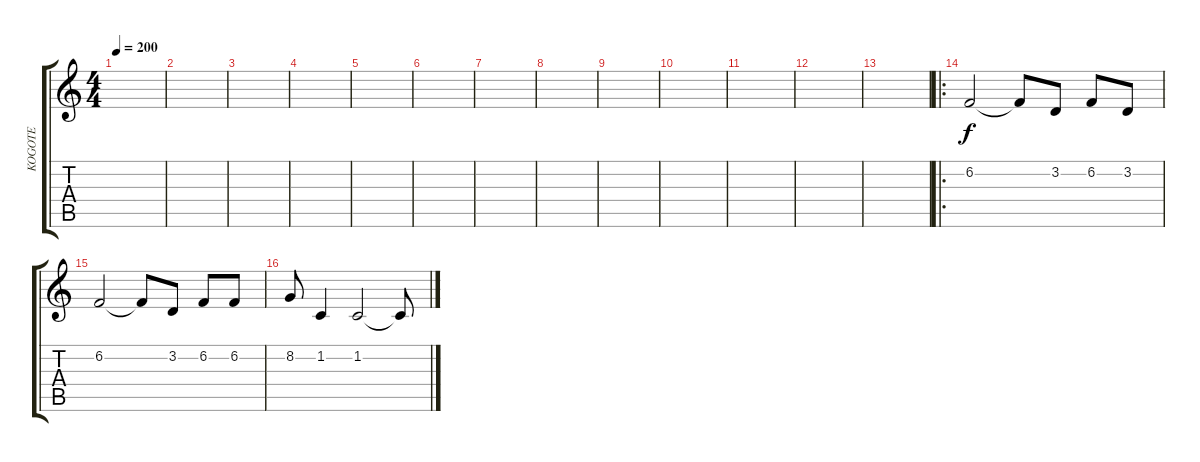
\track ("KOGOTE" "KOGOTE") {instrument trumpet}
\staff {score tabs}
\tuning (E4 B3 G3 D3 A2 E2) {hide}
\ts (4 4)
\tempo 200
\clef g2
\ks c
|
|
|
|
|
|
|
|
|
|
|
|
|
\ro
6.2.2 6.2{t}.8 3.2.8 6.2.8 3.2.8 |
6.2.2 6.2{t}.8 3.2.8 6.2.8 6.2.8 |
8.2.8 1.2.4 1.2.2 1.2{t}.8
